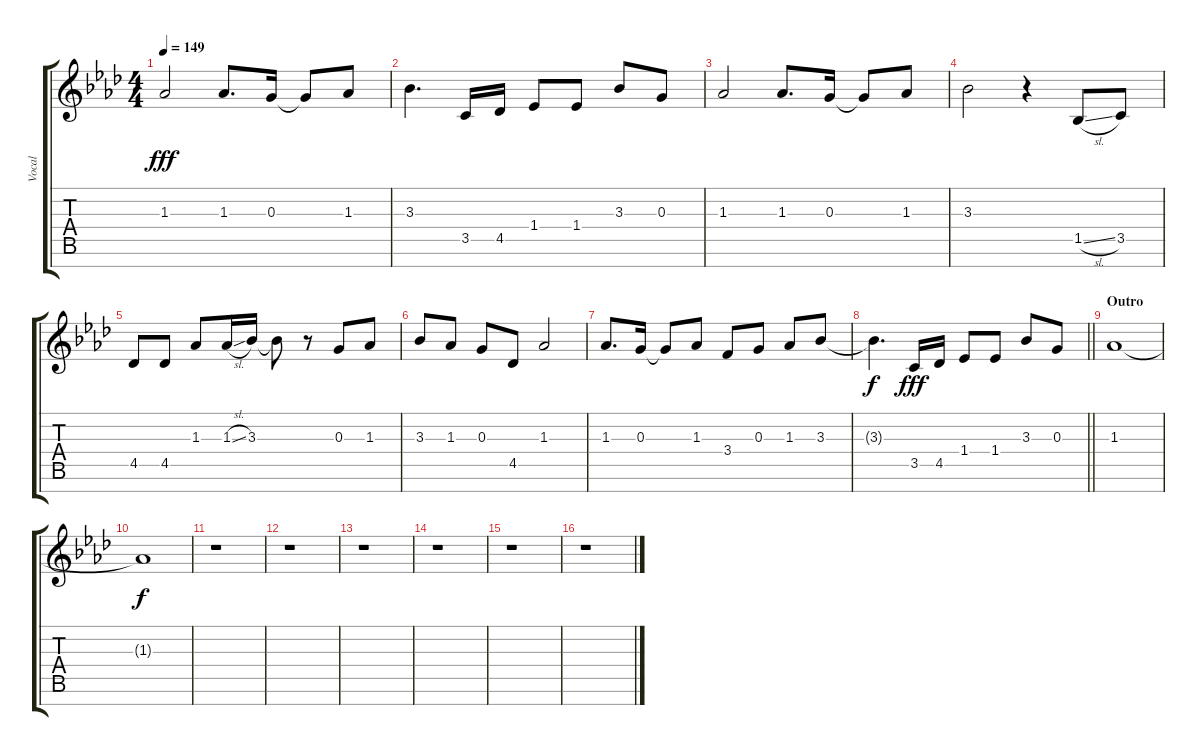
\track ("Vocal" "Vocal") {instrument voiceoohs}
\staff {score tabs}
\tuning (E5 B4 G4 D4 A3 E3 B2) {hide}
\ts (4 4)
\tempo 149
\clef g2
\ks ab
1.3.2{dy fff} 1.3.8{d} 0.3.16 0.3{t}.8 1.3.8 |
3.3.4{d} 3.5.16 4.5.16 1.4.8 1.4.8 3.3.8 0.3.8 |
1.3.2 1.3.8{d} 0.3.16 0.3{t}.8 1.3.8 |
3.3.2 r.4 1.5{sl}.8 3.5.8 |
4.5.8 4.5.8 1.3.8 1.3{sl}.16 3.3.16 3.3{t}.8 r.8 0.3.8 1.3.8 |
3.3.8 1.3.8 0.3.8 4.5.8 1.3.2 |
1.3.8{d} 0.3.16 0.3{t}.8 1.3.8 3.4.8 0.3.8 1.3.8 3.3.8 |
\barLineRight lightlight
3.3{t}.4{d dy f} 3.5.16{dy fff} 4.5.16 1.4.8 1.4.8 3.3.8 0.3.8 |
\section ("" "Outro")
1.3.1 |
1.3{t}.1{dy f} |
r.1 |
r.1 |
r.1 |
r.1 |
r.1 |
r.1
